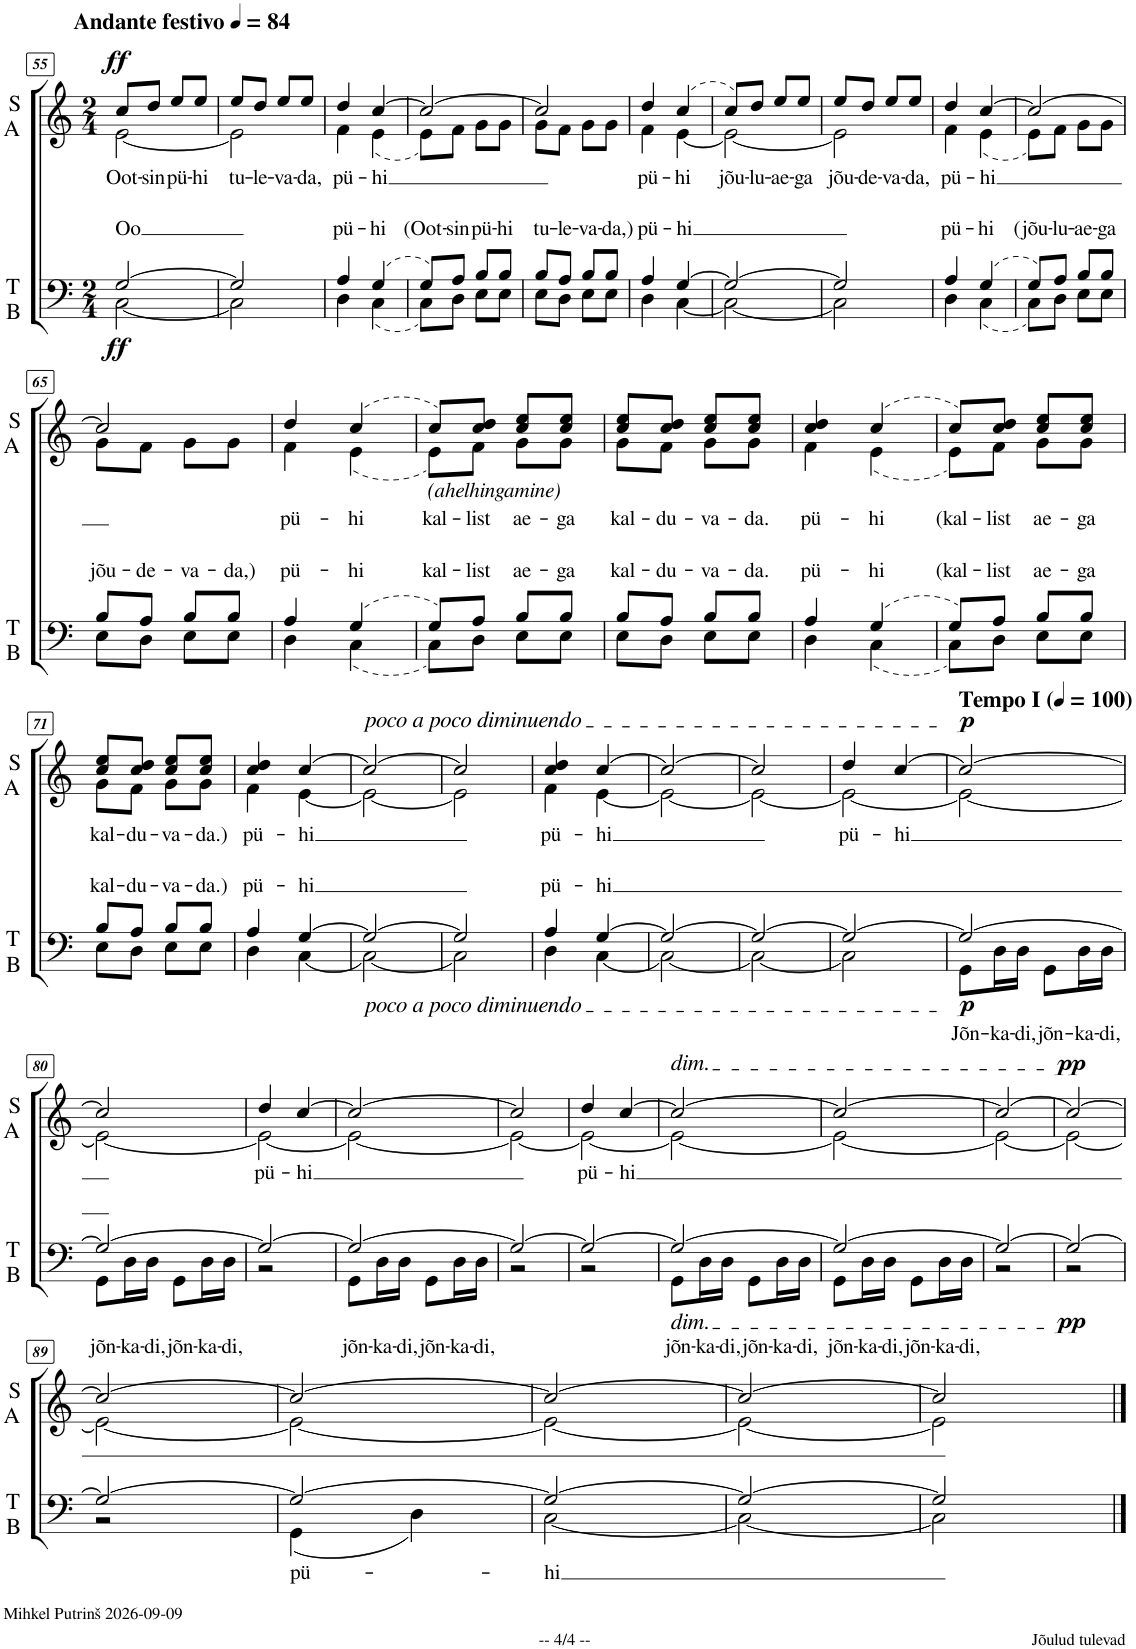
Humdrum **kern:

**kern	**text	**dynam	**kern	**text	**dynam
*part2	*part2	*part2	*part1	*part1	*part1
*staff2	*staff2	*staff2	*staff1	*staff1	*staff1
*I"T B	*	*	*I"S A	*	*
*I'T B	*	*	*I'S A	*	*
!!LO:PB:g=z
*clefF4	*	*	*clefG2	*	*
*k[]	*	*	*k[]	*	*
*M2/4	*	*	*M2/4	*	*
*MM84	*	*	*MM84	*	*
=55	=55	=55	=55	=55	=55
!	!	!	!LO:TX:a:B:t=Andante festivo	!	!
!	!LO:LY:a	!LO:DY:b	!	!LO:LY:b	!LO:DY:a
*^	*	*	*^	*	*
[2G/	[2C\	Oo	ff	8cc/L	[2e\	Oot-	ff
!	!	!	!	!	!	!LO:LY:b	!
.	.	.	.	8dd/J	.	-sin	.
!	!	!	!	!	!	!LO:LY:b	!
.	.	.	.	8ee/L	.	pü-	.
!	!	!	!	!	!	!LO:LY:b	!
.	.	.	.	8ee/J	.	-hi	.
=56	=56	=56	=56	=56	=56	=56	=56
!	!	!	!	!	!	!LO:LY:b	!
2G/]	2C\]	.	.	8ee/L	2e\]	tu-	.
!	!	!	!	!	!	!LO:LY:b	!
.	.	.	.	8dd/J	.	-le-	.
!	!	!	!	!	!	!LO:LY:b	!
.	.	.	.	8ee/L	.	-va-	.
!	!	!	!	!	!	!LO:LY:b	!
.	.	.	.	8ee/J	.	-da,	.
=57	=57	=57	=57	=57	=57	=57	=57
!	!	!LO:LY:a	!	!	!	!LO:LY:b	!
4A/	4D\	pü-	.	4dd/	4f\	pü-	.
!	!	!LO:LY:a	!	!	!	!LO:LY:b	!
(4G/	(4C\	-hi	.	[4cc/	(4e\	-hi	.
=58	=58	=58	=58	=58	=58	=58	=58
!	!	!LO:LY:a	!	!	!	!	!
8G/L)	8C\L)	(Oot-	.	2cc/_	8e\L)	.	.
!	!	!LO:LY:a	!	!	!	!	!
8A/J	8D\J	-sin	.	.	8f\J	.	.
!	!	!LO:LY:a	!	!	!	!	!
8B/L	8E\L	pü-	.	.	8g\L	.	.
!	!	!LO:LY:a	!	!	!	!	!
8B/J	8E\J	-hi	.	.	8g\J	.	.
=59	=59	=59	=59	=59	=59	=59	=59
!	!	!LO:LY:a	!	!	!	!	!
8B/L	8E\L	tu-	.	2cc/]	8g\L	.	.
!	!	!LO:LY:a	!	!	!	!	!
8A/J	8D\J	-le-	.	.	8f\J	.	.
!	!	!LO:LY:a	!	!	!	!	!
8B/L	8E\L	-va-	.	.	8g\L	.	.
!	!	!LO:LY:a	!	!	!	!	!
8B/J	8E\J	-da,)	.	.	8g\J	.	.
=60	=60	=60	=60	=60	=60	=60	=60
!	!	!LO:LY:a	!	!	!	!LO:LY:b	!
4A/	4D\	pü-	.	4dd/	4f\	pü-	.
!	!	!LO:LY:a	!	!	!	!LO:LY:b	!
[4G/	[4C\	-hi	.	(4cc/	[4e\	-hi	.
=61	=61	=61	=61	=61	=61	=61	=61
!	!	!	!	!	!	!LO:LY:b	!
2G/_	2C\_	.	.	8cc/L)	2e\_	jõu-	.
!	!	!	!	!	!	!LO:LY:b	!
.	.	.	.	8dd/J	.	-lu-	.
!	!	!	!	!	!	!LO:LY:b	!
.	.	.	.	8ee/L	.	-ae-	.
!	!	!	!	!	!	!LO:LY:b	!
.	.	.	.	8ee/J	.	-ga	.
=62	=62	=62	=62	=62	=62	=62	=62
!	!	!	!	!	!	!LO:LY:b	!
2G/]	2C\]	.	.	8ee/L	2e\]	jõu-	.
!	!	!	!	!	!	!LO:LY:b	!
.	.	.	.	8dd/J	.	-de-	.
!	!	!	!	!	!	!LO:LY:b	!
.	.	.	.	8ee/L	.	-va-	.
!	!	!	!	!	!	!LO:LY:b	!
.	.	.	.	8ee/J	.	-da,	.
=63	=63	=63	=63	=63	=63	=63	=63
!	!	!LO:LY:a	!	!	!	!LO:LY:b	!
4A/	4D\	pü-	.	4dd/	4f\	pü-	.
!	!	!LO:LY:a	!	!	!	!LO:LY:b	!
(4G/	(4C\	-hi	.	[4cc/	(4e\	-hi	.
=64	=64	=64	=64	=64	=64	=64	=64
!	!	!LO:LY:a	!	!	!	!	!
8G/L)	8C\L)	(jõu-	.	2cc/_	8e\L)	.	.
!	!	!LO:LY:a	!	!	!	!	!
8A/J	8D\J	-lu-	.	.	8f\J	.	.
!	!	!LO:LY:a	!	!	!	!	!
8B/L	8E\L	-ae-	.	.	8g\L	.	.
!	!	!LO:LY:a	!	!	!	!	!
8B/J	8E\J	-ga	.	.	8g\J	.	.
!!LO:LB:g=z	!!
=65	=65	=65	=65	=65	=65	=65	=65
!	!	!LO:LY:a	!	!	!	!	!
8B/L	8E\L	jõu-	.	2cc/]	8g\L	.	.
!	!	!LO:LY:a	!	!	!	!	!
8A/J	8D\J	-de-	.	.	8f\J	.	.
!	!	!LO:LY:a	!	!	!	!	!
8B/L	8E\L	-va-	.	.	8g\L	.	.
!	!	!LO:LY:a	!	!	!	!	!
8B/J	8E\J	-da,)	.	.	8g\J	.	.
=66	=66	=66	=66	=66	=66	=66	=66
!	!	!LO:LY:a	!	!	!	!LO:LY:b	!
4A/	4D\	pü-	.	4dd/	4f\	pü-	.
!	!	!LO:LY:a	!	!	!	!LO:LY:b	!
(4G/	(4C\	-hi	.	(4cc/	(4e\	-hi	.
=67	=67	=67	=67	=67	=67	=67	=67
!	!	!	!	!LO:TX:b:i:t=(ahelhingamine)	!	!	!
!	!	!LO:LY:a	!	!	!	!LO:LY:b	!
8G/L)	8C\L)	kal-	.	8cc/L)	8e\L)	kal-	.
!	!	!LO:LY:a	!	!	!	!LO:LY:b	!
8A/J	8D\J	-list	.	8cc/ 8dd/J	8f\J	-list	.
!	!	!LO:LY:a	!	!	!	!LO:LY:b	!
8B/L	8E\L	ae-	.	8cc/ 8ee/L	8g\L	ae-	.
!	!	!LO:LY:a	!	!	!	!LO:LY:b	!
8B/J	8E\J	-ga	.	8cc/ 8ee/J	8g\J	-ga	.
=68	=68	=68	=68	=68	=68	=68	=68
!	!	!LO:LY:a	!	!	!	!LO:LY:b	!
8B/L	8E\L	kal-	.	8cc/ 8ee/L	8g\L	kal-	.
!	!	!LO:LY:a	!	!	!	!LO:LY:b	!
8A/J	8D\J	-du-	.	8cc/ 8dd/J	8f\J	-du-	.
!	!	!LO:LY:a	!	!	!	!LO:LY:b	!
8B/L	8E\L	-va-	.	8cc/ 8ee/L	8g\L	-va-	.
!	!	!LO:LY:a	!	!	!	!LO:LY:b	!
8B/J	8E\J	-da.	.	8cc/ 8ee/J	8g\J	-da.	.
=69	=69	=69	=69	=69	=69	=69	=69
!	!	!LO:LY:a	!	!	!	!LO:LY:b	!
4A/	4D\	pü-	.	4cc/ 4dd/	4f\	pü-	.
!	!	!LO:LY:a	!	!	!	!LO:LY:b	!
(4G/	(4C\	-hi	.	(4cc/	(4e\	-hi	.
=70	=70	=70	=70	=70	=70	=70	=70
!	!	!LO:LY:a	!	!	!	!LO:LY:b	!
8G/L)	8C\L)	(kal-	.	8cc/L)	8e\L)	(kal-	.
!	!	!LO:LY:a	!	!	!	!LO:LY:b	!
8A/J	8D\J	-list	.	8cc/ 8dd/J	8f\J	-list	.
!	!	!LO:LY:a	!	!	!	!LO:LY:b	!
8B/L	8E\L	ae-	.	8cc/ 8ee/L	8g\L	ae-	.
!	!	!LO:LY:a	!	!	!	!LO:LY:b	!
8B/J	8E\J	-ga	.	8cc/ 8ee/J	8g\J	-ga	.
!!LO:LB:g=z	!!
=71	=71	=71	=71	=71	=71	=71	=71
!	!	!LO:LY:a	!	!	!	!LO:LY:b	!
8B/L	8E\L	kal-	.	8cc/ 8ee/L	8g\L	kal-	.
!	!	!LO:LY:a	!	!	!	!LO:LY:b	!
8A/J	8D\J	-du-	.	8cc/ 8dd/J	8f\J	-du-	.
!	!	!LO:LY:a	!	!	!	!LO:LY:b	!
8B/L	8E\L	-va-	.	8cc/ 8ee/L	8g\L	-va-	.
!	!	!LO:LY:a	!	!	!	!LO:LY:b	!
8B/J	8E\J	-da.)	.	8cc/ 8ee/J	8g\J	-da.)	.
=72	=72	=72	=72	=72	=72	=72	=72
!	!	!LO:LY:a	!	!	!	!LO:LY:b	!
4A/	4D\	pü-	.	4cc/ 4dd/	4f\	pü-	.
!	!	!LO:LY:a	!	!	!	!LO:LY:b	!
[4G/	[4C\	-hi	.	[4cc/	[4e\	-hi	.
=73	=73	=73	=73	=73	=73	=73	=73
!	!	!	!	!LO:TX:a:i:t=poco a poco diminuendo	!	!	!
!LO:TX:b:i:t=poco a poco diminuendo	!	!	!	!	!	!	!
2G/_	2C\_	.	.	2cc/_	2e\_	.	.
=74	=74	=74	=74	=74	=74	=74	=74
2G/]	2C\]	.	.	2cc/]	2e\]	.	.
=75	=75	=75	=75	=75	=75	=75	=75
!	!	!LO:LY:a	!	!	!	!LO:LY:b	!
4A/	4D\	pü-	.	4cc/ 4dd/	4f\	pü-	.
!	!	!LO:LY:a	!	!	!	!LO:LY:b	!
[4G/	[4C\	-hi	.	[4cc/	[4e\	-hi	.
=76	=76	=76	=76	=76	=76	=76	=76
2G/_	2C\_	.	.	2cc/_	2e\_	.	.
=77	=77	=77	=77	=77	=77	=77	=77
2G/_	2C\_	.	.	2cc/]	2e\_	.	.
=78	=78	=78	=78	=78	=78	=78	=78
!	!	!	!	!	!	!LO:LY:b	!
2G/_	2C\]	.	.	4dd/	2e\_	pü-	.
!	!	!	!	!	!	!LO:LY:b	!
.	.	.	.	[4cc/	.	-hi	.
=79	=79	=79	=79	=79	=79	=79	=79
*	*	*	*	*MM100	*	*	*
!	!	!	!	!LO:TX:a:B:t=Tempo I	!	!	!
!	!	!LO:LY:b	!LO:DY:b	!	!	!	!LO:DY:a
2G/_	8GG\L	Jõn-	p	2cc/_	2e\_	.	p
!	!	!LO:LY:b	!	!	!	!	!
.	16D\L	-ka-	.	.	.	.	.
!	!	!LO:LY:b	!	!	!	!	!
.	16D\JJ	-di,	.	.	.	.	.
!	!	!LO:LY:b	!	!	!	!	!
.	8GG\L	jõn-	.	.	.	.	.
!	!	!LO:LY:b	!	!	!	!	!
.	16D\L	-ka-	.	.	.	.	.
!	!	!LO:LY:b	!	!	!	!	!
.	16D\JJ	-di,	.	.	.	.	.
!!LO:LB:g=z	!!
=80	=80	=80	=80	=80	=80	=80	=80
!	!	!LO:LY:b	!	!	!	!	!
2G/_	8GG\L	jõn-	.	2cc/]	2e\_	.	.
!	!	!LO:LY:b	!	!	!	!	!
.	16D\L	-ka-	.	.	.	.	.
!	!	!LO:LY:b	!	!	!	!	!
.	16D\JJ	-di,	.	.	.	.	.
!	!	!LO:LY:b	!	!	!	!	!
.	8GG\L	jõn-	.	.	.	.	.
!	!	!LO:LY:b	!	!	!	!	!
.	16D\L	-ka-	.	.	.	.	.
!	!	!LO:LY:b	!	!	!	!	!
.	16D\JJ	-di,	.	.	.	.	.
=81	=81	=81	=81	=81	=81	=81	=81
!	!	!	!	!	!	!LO:LY:b	!
2G/_	2r	.	.	4dd/	2e\_	pü-	.
!	!	!	!	!	!	!LO:LY:b	!
.	.	.	.	[4cc/	.	-hi	.
=82	=82	=82	=82	=82	=82	=82	=82
!	!	!LO:LY:b	!	!	!	!	!
2G/_	8GG\L	jõn-	.	2cc/_	2e\_	.	.
!	!	!LO:LY:b	!	!	!	!	!
.	16D\L	-ka-	.	.	.	.	.
!	!	!LO:LY:b	!	!	!	!	!
.	16D\JJ	-di,	.	.	.	.	.
!	!	!LO:LY:b	!	!	!	!	!
.	8GG\L	jõn-	.	.	.	.	.
!	!	!LO:LY:b	!	!	!	!	!
.	16D\L	-ka-	.	.	.	.	.
!	!	!LO:LY:b	!	!	!	!	!
.	16D\JJ	-di,	.	.	.	.	.
=83	=83	=83	=83	=83	=83	=83	=83
2G/_	2r	.	.	2cc/]	2e\_	.	.
=84	=84	=84	=84	=84	=84	=84	=84
!	!	!	!	!	!	!LO:LY:b	!
2G/_	2r	.	.	4dd/	2e\_	pü-	.
!	!	!	!	!	!	!LO:LY:b	!
.	.	.	.	[4cc/	.	-hi	.
=85	=85	=85	=85	=85	=85	=85	=85
!	!	!	!	!LO:TX:a:i:t=dim.	!	!	!
!LO:TX:b:i:t=dim.	!	!	!	!	!	!	!
!	!	!LO:LY:b	!	!	!	!	!
2G/_	8GG\L	jõn-	.	2cc/_	2e\_	.	.
!	!	!LO:LY:b	!	!	!	!	!
.	16D\L	-ka-	.	.	.	.	.
!	!	!LO:LY:b	!	!	!	!	!
.	16D\JJ	-di,	.	.	.	.	.
!	!	!LO:LY:b	!	!	!	!	!
.	8GG\L	jõn-	.	.	.	.	.
!	!	!LO:LY:b	!	!	!	!	!
.	16D\L	-ka-	.	.	.	.	.
!	!	!LO:LY:b	!	!	!	!	!
.	16D\JJ	-di,	.	.	.	.	.
=86	=86	=86	=86	=86	=86	=86	=86
!	!	!LO:LY:b	!	!	!	!	!
2G/_	8GG\L	jõn-	.	2cc/_	2e\_	.	.
!	!	!LO:LY:b	!	!	!	!	!
.	16D\L	-ka-	.	.	.	.	.
!	!	!LO:LY:b	!	!	!	!	!
.	16D\JJ	-di,	.	.	.	.	.
!	!	!LO:LY:b	!	!	!	!	!
.	8GG\L	jõn-	.	.	.	.	.
!	!	!LO:LY:b	!	!	!	!	!
.	16D\L	-ka-	.	.	.	.	.
!	!	!LO:LY:b	!	!	!	!	!
.	16D\JJ	-di,	.	.	.	.	.
=87	=87	=87	=87	=87	=87	=87	=87
2G/_	2r	.	.	2cc/_	2e\_	.	.
=88	=88	=88	=88	=88	=88	=88	=88
!	!	!	!LO:DY:b	!	!	!	!LO:DY:a
2G/_	2r	.	pp	2cc/_	2e\_	.	pp
!!LO:LB:g=z	!!
=89	=89	=89	=89	=89	=89	=89	=89
2G/_	2r	.	.	2cc/_	2e\_	.	.
=90	=90	=90	=90	=90	=90	=90	=90
!	!	!LO:LY:b	!	!	!	!	!
2G/_	(4GG\	pü-	.	2cc/_	2e\_	.	.
.	4D\)	.	.	.	.	.	.
=91	=91	=91	=91	=91	=91	=91	=91
!	!	!LO:LY:b	!	!	!	!	!
2G/_	[2C\	-hi	.	2cc/_	2e\_	.	.
=92	=92	=92	=92	=92	=92	=92	=92
2G/_	2C\_	.	.	2cc/_	2e\_	.	.
=93	=93	=93	=93	=93	=93	=93	=93
2G/]	2C\]	.	.	2cc/]	2e\]	.	.
*v	*v	*	*	*	*	*	*
*	*	*	*v	*v	*	*
==	==	==	==	==	==
*-	*-	*-	*-	*-	*-
